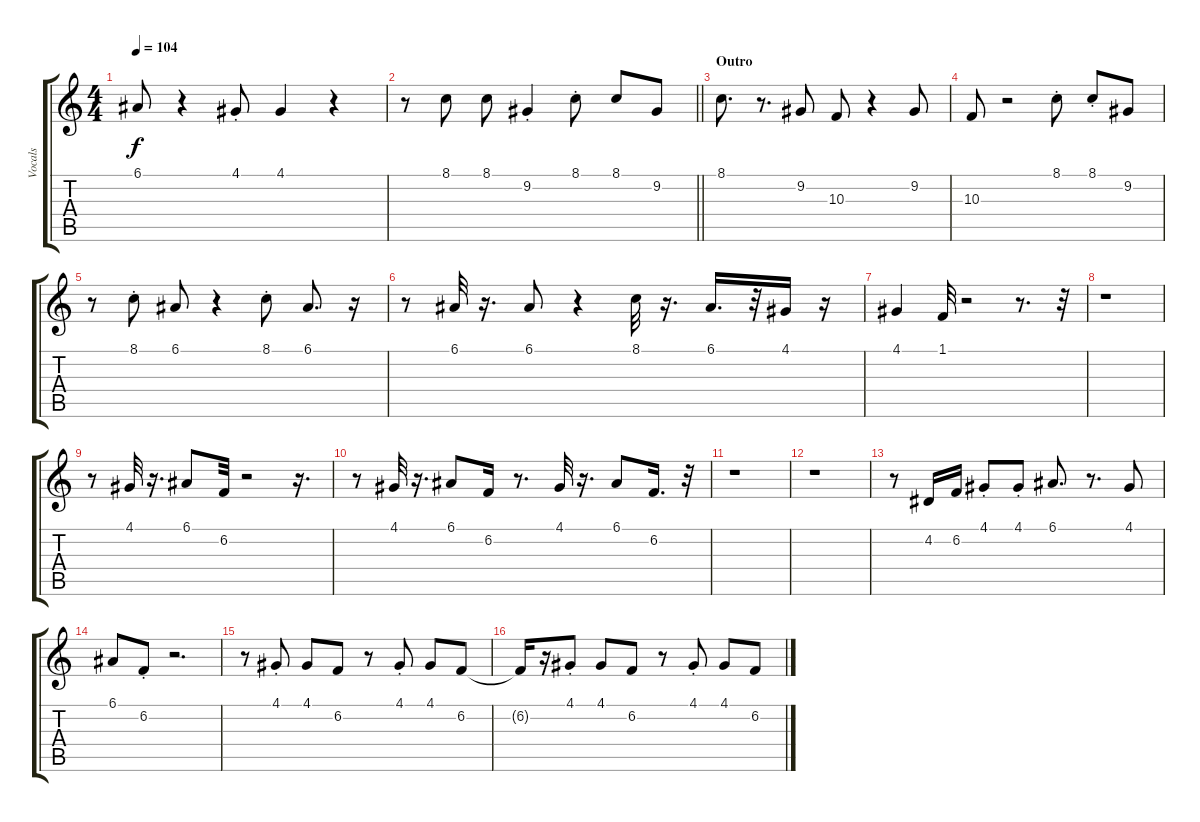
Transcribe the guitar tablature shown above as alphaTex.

\track ("Vocals" "Vocals") {instrument altosax}
\staff {score tabs}
\tuning (E4 B3 G3 D3 A2 E2) {hide}
\ts (4 4)
\tempo 104
\clef g2
\ks c
6.1.8{dy f} r.4 4.1{st}.8 4.1.4 r.4 |
\barLineRight lightlight
r.8 8.1.8 8.1.8 9.2{st}.4 8.1{st}.8 8.1.8 9.2.8 |
\section ("" "Outro")
8.1.8{d} r.8{d} 9.2.8 10.3.8 r.4 9.2.8 |
10.3.8 r.2 8.1{st}.8 8.1{st}.8 9.2.8 |
r.8 8.1{st}.8 6.1.8 r.4 8.1{st}.8 6.1.8{d} r.16 |
r.8 6.1.32 r.16{d} 6.1.8 r.4 8.1.32 r.16{d} 6.1.16{d} r.32 4.1.16 r.16 |
4.1.4 1.1.32 r.2 r.8{d} r.32 |
r.1 |
r.8 4.1.32 r.16{d} 6.1.8 6.2.32 r.2 r.16{d} |
r.8 4.1.32 r.16{d} 6.1.8 6.2.16 r.8{d} 4.1.32 r.16{d} 6.1.8 6.2.16{d} r.32 |
r.1 |
r.1 |
r.8 4.2.16 6.2.16 4.1{st}.8 4.1{st}.8 6.1.8{d} r.8{d} 4.1.8 |
6.1.8 6.2{st}.8 r.2{d} |
r.8 4.1{st}.8 4.1.8 6.2.8 r.8 4.1{st}.8 4.1.8 6.2.8 |
6.2{t}.16 r.16 4.1{st}.8 4.1.8 6.2.8 r.8 4.1{st}.8 4.1.8 6.2.8
